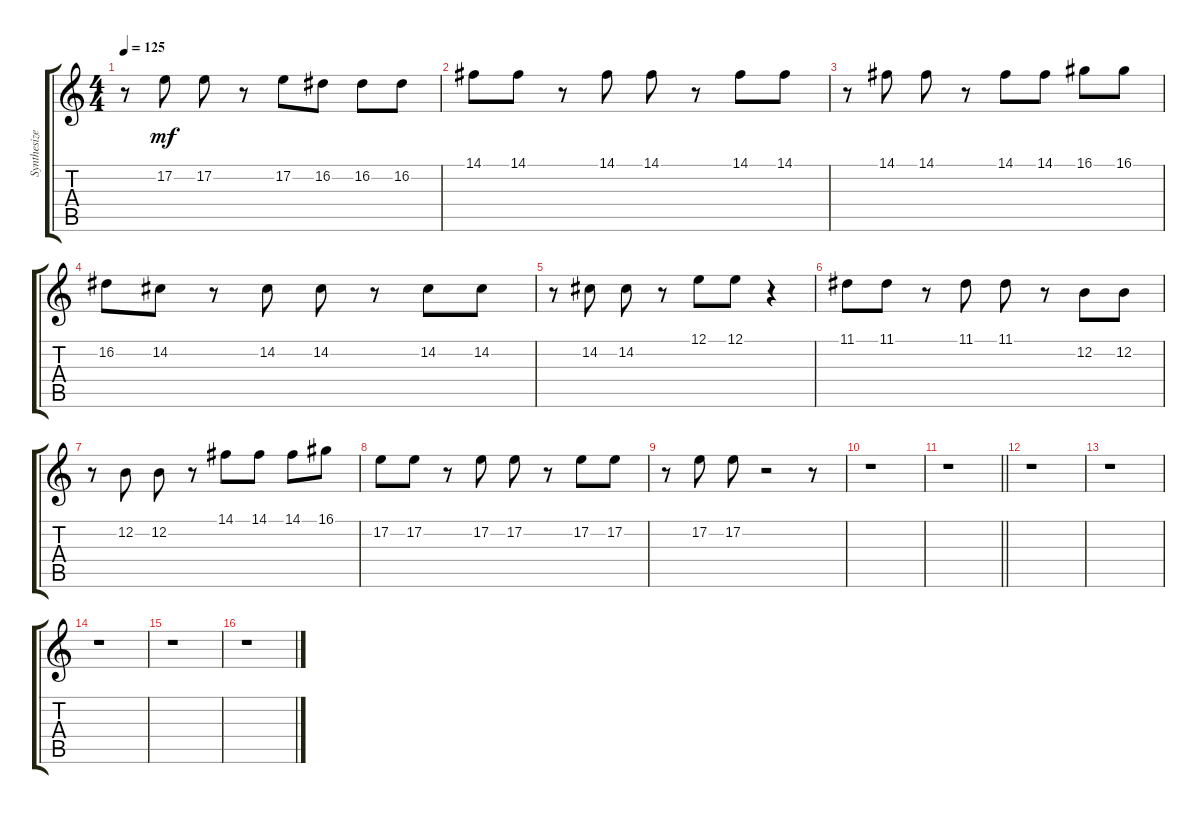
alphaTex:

\track ("Synthesizer 2" "Synthesize") {instrument lead4chiff}
\staff {score tabs}
\tuning (E4 B3 G3 D3 A2 E2) {hide}
\ts (4 4)
\tempo 125
\clef g2
\ks c
r.8{dy mf} 17.2.8 17.2.8 r.8 17.2.8 16.2.8 16.2.8 16.2.8 |
14.1.8 14.1.8 r.8 14.1.8 14.1.8 r.8 14.1.8 14.1.8 |
r.8 14.1.8 14.1.8 r.8 14.1.8 14.1.8 16.1.8 16.1.8 |
16.2.8 14.2.8 r.8 14.2.8 14.2.8 r.8 14.2.8 14.2.8 |
r.8 14.2.8 14.2.8 r.8 12.1.8 12.1.8 r.4 |
11.1.8 11.1.8 r.8 11.1.8 11.1.8 r.8 12.2.8 12.2.8 |
r.8 12.2.8 12.2.8 r.8 14.1.8 14.1.8 14.1.8 16.1.8 |
17.2.8 17.2.8 r.8 17.2.8 17.2.8 r.8 17.2.8 17.2.8 |
r.8 17.2.8 17.2.8 r.2 r.8 |
r.1 |
\barLineRight lightlight
r.1 |
r.1 |
r.1 |
r.1 |
r.1 |
r.1
